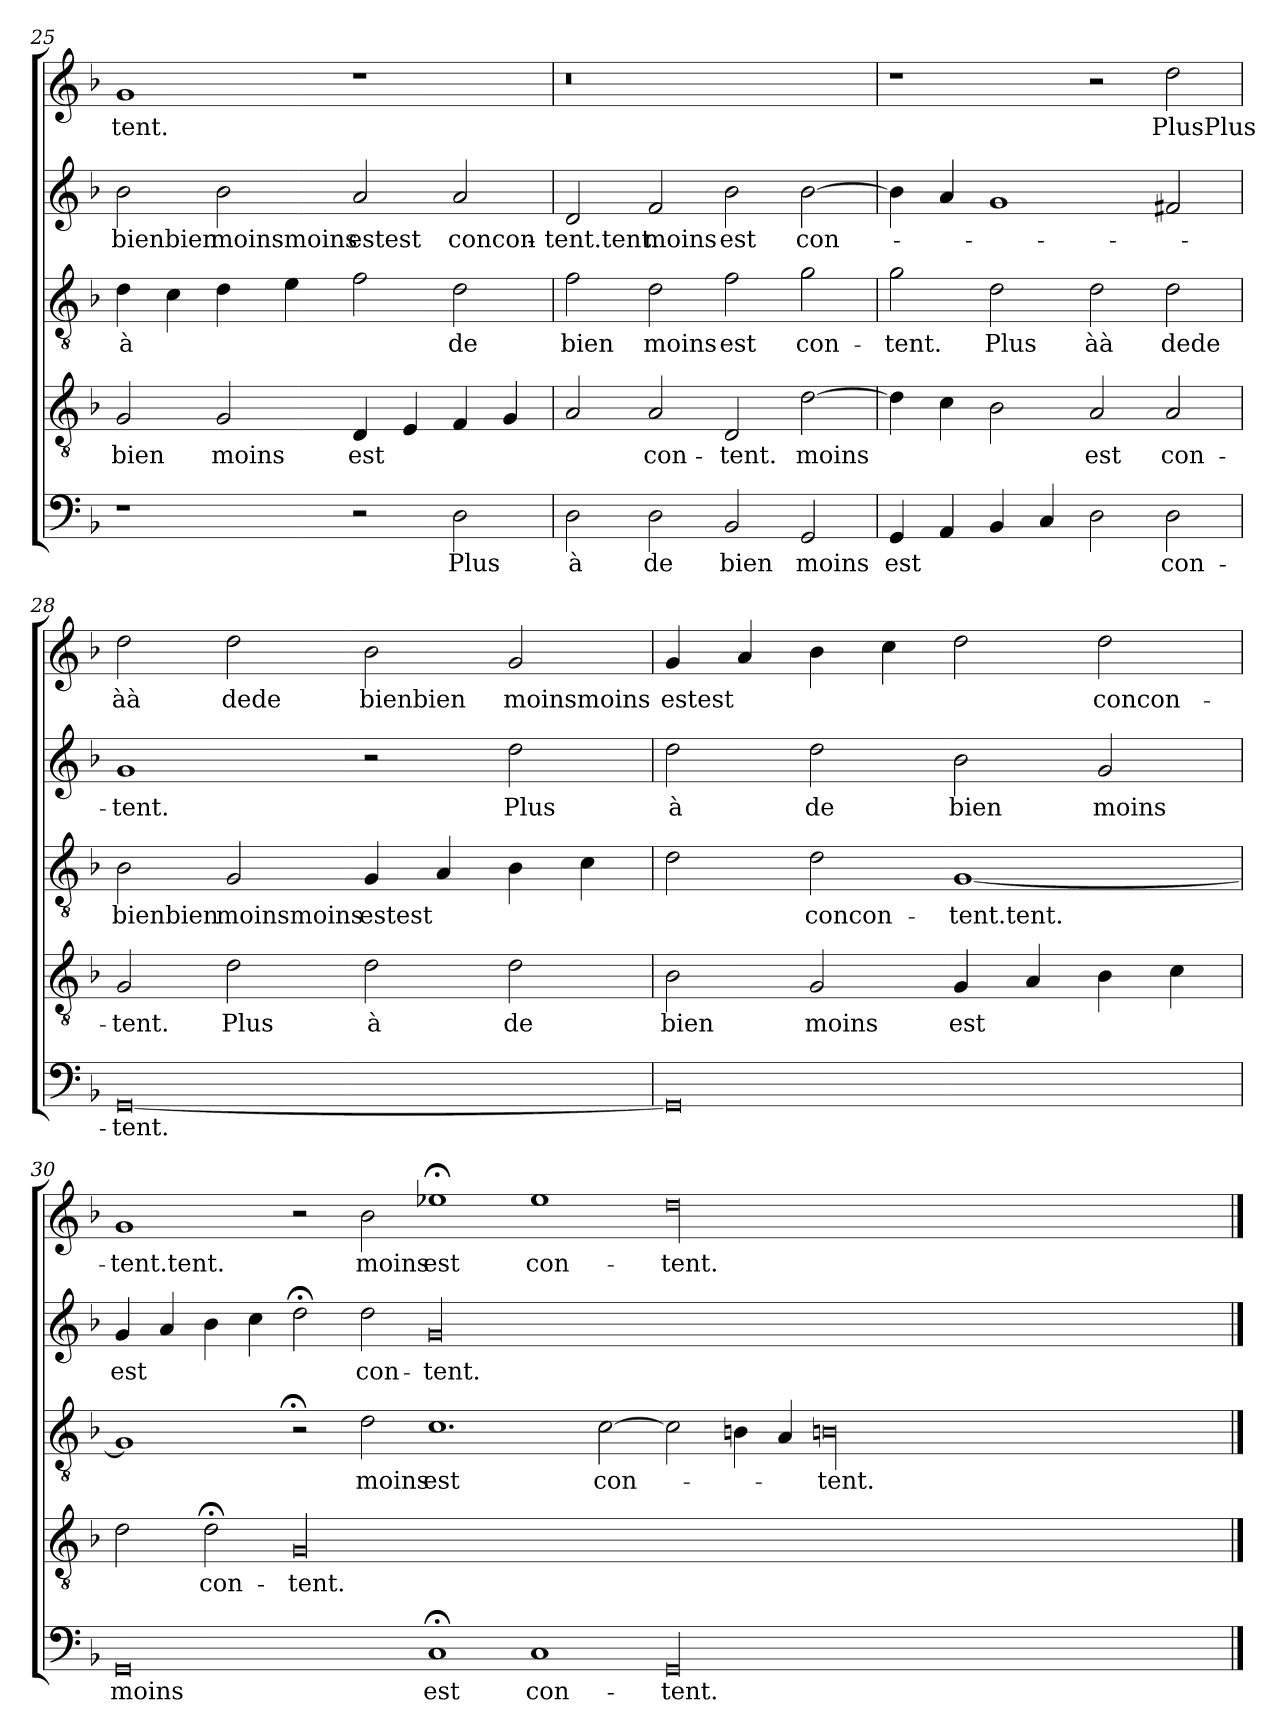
**kern	**text	**kern	**text	**kern	**text	**kern	**text	**kern	**text
*part5	*part5	*part4	*part4	*part3	*part3	*part2	*part2	*part1	*part1
*staff5	*staff5	*staff4	*staff4	*staff3	*staff3	*staff2	*staff2	*staff1	*staff1
!!LO:LB:g=z
*clefF4	*	*clefGv2	*	*clefGv2	*	*clefG2	*	*clefG2	*
*k[b-]	*	*k[b-]	*	*k[b-]	*	*k[b-]	*	*k[b-]	*
=25	=25	=25	=25	=25	=25	=25	=25	=25	=25
1r	.	2G	bien	4d	à	2b-	bienbien	1g	-tent.
.	.	.	.	4c	.	.	.	.	.
.	.	2G	moins	4d	.	2b-	moinsmoins	.	.
.	.	.	.	4e	.	.	.	.	.
2r	.	4D	est	2f	.	2a	estest	1r	.
.	.	4E	.	.	.	.	.	.	.
2D	Plus	4F	.	2d	de	2a	concon-	.	.
.	.	4G	.	.	.	.	.	.	.
=26	=26	=26	=26	=26	=26	=26	=26	=26	=26
2D	à	2A	.	2f	bien	2d	-tent.tent.	0r	.
2D	de	2A	con-	2d	moins	2f	moins	.	.
2BB-	bien	2D	-tent.	2f	est	2b-	est	.	.
2GG	moins	[2d	moins	2g	con-	[2b-	con-	.	.
=27	=27	=27	=27	=27	=27	=27	=27	=27	=27
4GG	est	4d]	.	2g	-tent.	4b-]	.	1r	.
4AA	.	4c	.	.	.	4a	.	.	.
4BB-	.	2B-	.	2d	Plus	1g	.	.	.
4C	.	.	.	.	.	.	.	.	.
2D	.	2A	est	2d	àà	.	.	2r	.
2D	con-	2A	con-	2d	dede	2f#X	.	2dd	PlusPlus
=28	=28	=28	=28	=28	=28	=28	=28	=28	=28
[0GG	-tent.	2G	-tent.	2B-	bienbien	1g	-tent.	2dd	àà
.	.	2d	Plus	2G	moinsmoins	.	.	2dd	dede
.	.	2d	à	4G	estest	2r	.	2b-	bienbien
.	.	.	.	4A	.	.	.	.	.
.	.	2d	de	4B-	.	2dd	Plus	2g	moinsmoins
.	.	.	.	4c	.	.	.	.	.
!!LO:LB:g=z
=29	=29	=29	=29	=29	=29	=29	=29	=29	=29
0GG]	.	2B-	bien	2d	.	2dd	à	4g	estest
.	.	.	.	.	.	.	.	4a	.
.	.	2G	moins	2d	concon-	2dd	de	4b-	.
.	.	.	.	.	.	.	.	4cc	.
.	.	4G	est	[1G	-tent.tent.	2b-	bien	2dd	.
.	.	4A	.	.	.	.	.	.	.
.	.	4B-	.	.	.	2g	moins	2dd	concon-
.	.	4c	.	.	.	.	.	.	.
=30	=30	=30	=30	=30	=30	=30	=30	=30	=30
0GG	moins	2d	.	1G]	.	4g	est	1g	-tent.tent.
.	.	.	.	.	.	4a	.	.	.
.	.	2d;<	con-	.	.	4b-	.	.	.
.	.	.	.	.	.	4cc	.	.	.
.	.	00G	-tent.	2r	.	2dd;<	.	2r	.
.	.	.	.	2d	moins	2dd	con-	2b-	moins
1C;<	est	.	.	1.c	est	00g	-tent.	1ee-X;<	est
1C	con-	.	.	.	.	.	.	1ee-	con-
.	.	.	.	[2c	con-	.	.	.	.
00GG	-tent.	.	.	2c]	.	.	.	00dd	-tent.
.	.	.	.	4Bn	.	.	.	.	.
.	.	.	.	4A	.	.	.	.	.
.	.	00ryy	.	00Bn	-tent.	.	.	.	.
.	.	.	.	.	.	1ryy	.	.	.
.	.	.	.	.	.	0ryy	.	.	.
1ryy	.	.	.	.	.	.	.	1ryy	.
==	==	==	==	==;	==	==	==	==	==
*-	*-	*-	*-	*-	*-	*-	*-	*-	*-
